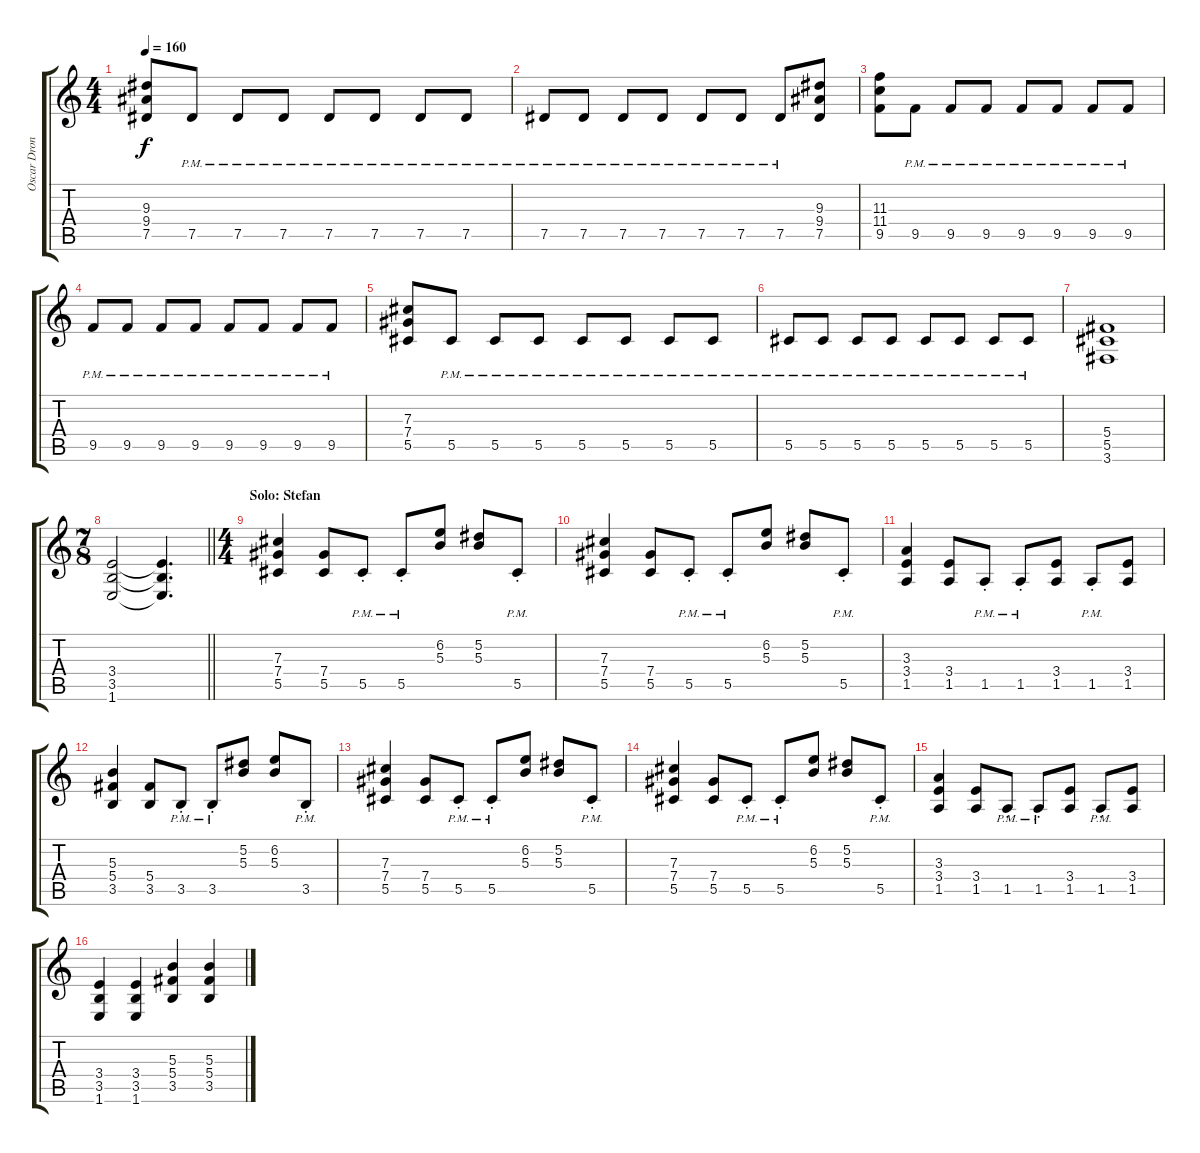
\track ("Oscar Dronjak" "Oscar Dron") {instrument distortionguitar}
\staff {score tabs}
\tuning (Eb4 Bb3 Gb3 Db3 Ab2 Eb2) {hide}
\ts (4 4)
\tempo 160
\clef g2
\ks c
(9.3 9.4 7.5).8{dy f} 7.5{pm}.8 7.5{pm}.8 7.5{pm}.8 7.5{pm}.8 7.5{pm}.8 7.5{pm}.8 7.5{pm}.8 |
7.5{pm}.8 7.5{pm}.8 7.5{pm}.8 7.5{pm}.8 7.5{pm}.8 7.5{pm}.8 7.5{pm}.8 (9.3 9.4 7.5).8 |
(11.3 11.4 9.5).8 9.5{pm}.8 9.5{pm}.8 9.5{pm}.8 9.5{pm}.8 9.5{pm}.8 9.5{pm}.8 9.5{pm}.8 |
9.5{pm}.8 9.5{pm}.8 9.5{pm}.8 9.5{pm}.8 9.5{pm}.8 9.5{pm}.8 9.5{pm}.8 9.5{pm}.8 |
(7.3 7.4 5.5).8 5.5{pm}.8 5.5{pm}.8 5.5{pm}.8 5.5{pm}.8 5.5{pm}.8 5.5{pm}.8 5.5{pm}.8 |
5.5{pm}.8 5.5{pm}.8 5.5{pm}.8 5.5{pm}.8 5.5{pm}.8 5.5{pm}.8 5.5{pm}.8 5.5{pm}.8 |
(5.4 5.5 3.6).1 |
\ts (7 8)
\barLineRight lightlight
(3.4 3.5 1.6).2 (3.4{t} 3.5{t} 1.6{t}).4{d} |
\ts (4 4)
\section ("" "Solo: Stefan")
(7.3 7.4 5.5).4 (7.4 5.5).8 5.5{pm st}.8 5.5{pm st}.8 (6.2 5.3).8 (5.2 5.3).8 5.5{pm st}.8 |
(7.3 7.4 5.5).4 (7.4 5.5).8 5.5{pm st}.8 5.5{pm st}.8 (6.2 5.3).8 (5.2 5.3).8 5.5{pm st}.8 |
(3.3 3.4 1.5).4 (3.4 1.5).8 1.5{pm st}.8 1.5{pm st}.8 (3.4 1.5).8 1.5{pm st}.8 (3.4 1.5).8 |
(5.3 5.4 3.5).4 (5.4 3.5).8 3.5{pm st}.8 3.5{pm st}.8 (5.2 5.3).8 (6.2 5.3).8 3.5{pm st}.8 |
(7.3 7.4 5.5).4 (7.4 5.5).8 5.5{pm st}.8 5.5{pm st}.8 (6.2 5.3).8 (5.2 5.3).8 5.5{pm st}.8 |
(7.3 7.4 5.5).4 (7.4 5.5).8 5.5{pm st}.8 5.5{pm st}.8 (6.2 5.3).8 (5.2 5.3).8 5.5{pm st}.8 |
(3.3 3.4 1.5).4 (3.4 1.5).8 1.5{pm st}.8 1.5{pm st}.8 (3.4 1.5).8 1.5{pm st}.8 (3.4 1.5).8 |
(3.4 3.5 1.6).4 (3.4 3.5 1.6).4 (5.3 5.4 3.5).4 (5.3 5.4 3.5).4
